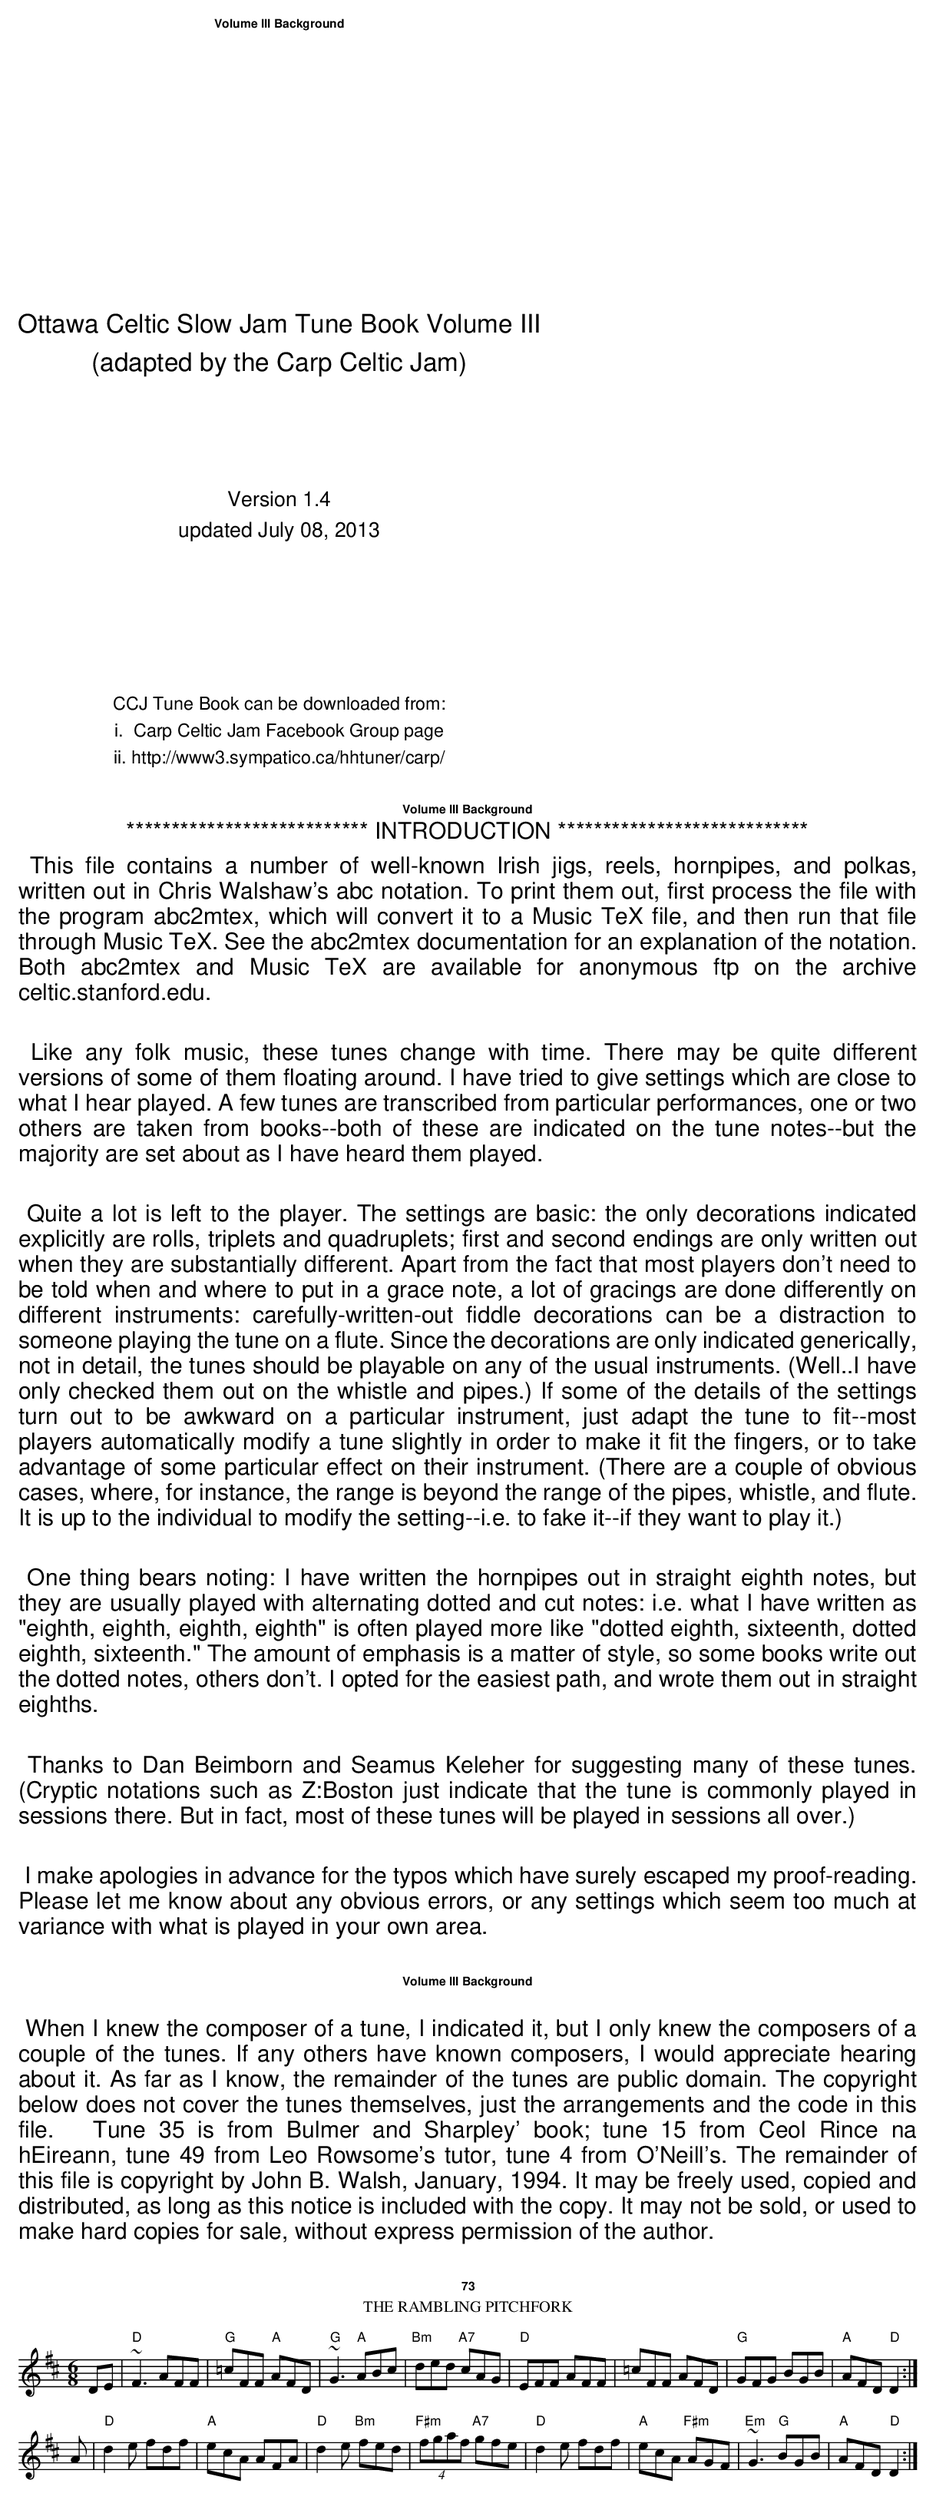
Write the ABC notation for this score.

X:1
T:Rambling Pitchfork, The
E:10
M:6/8
K:D
DE|"D"~F3 AFF|"G"=cFF "A"AFD|"G"~G3 "A"ABc|"Bm"ded "A7"cAG|\
"D"EFF AFF|=cFF AFD|"G"GFG BGB|"A"AFD "D"D2:|
A|"D"d2e fdf|"A"ecA AFA|"D"d2e "Bm"fed|"F#m"(4fgaf "A7"gfe|\
"D"d2e fdf|"A"ecA "F#m"AGF|"Em"~G3 "G"BGB|"A"AFD "D"D2:|
